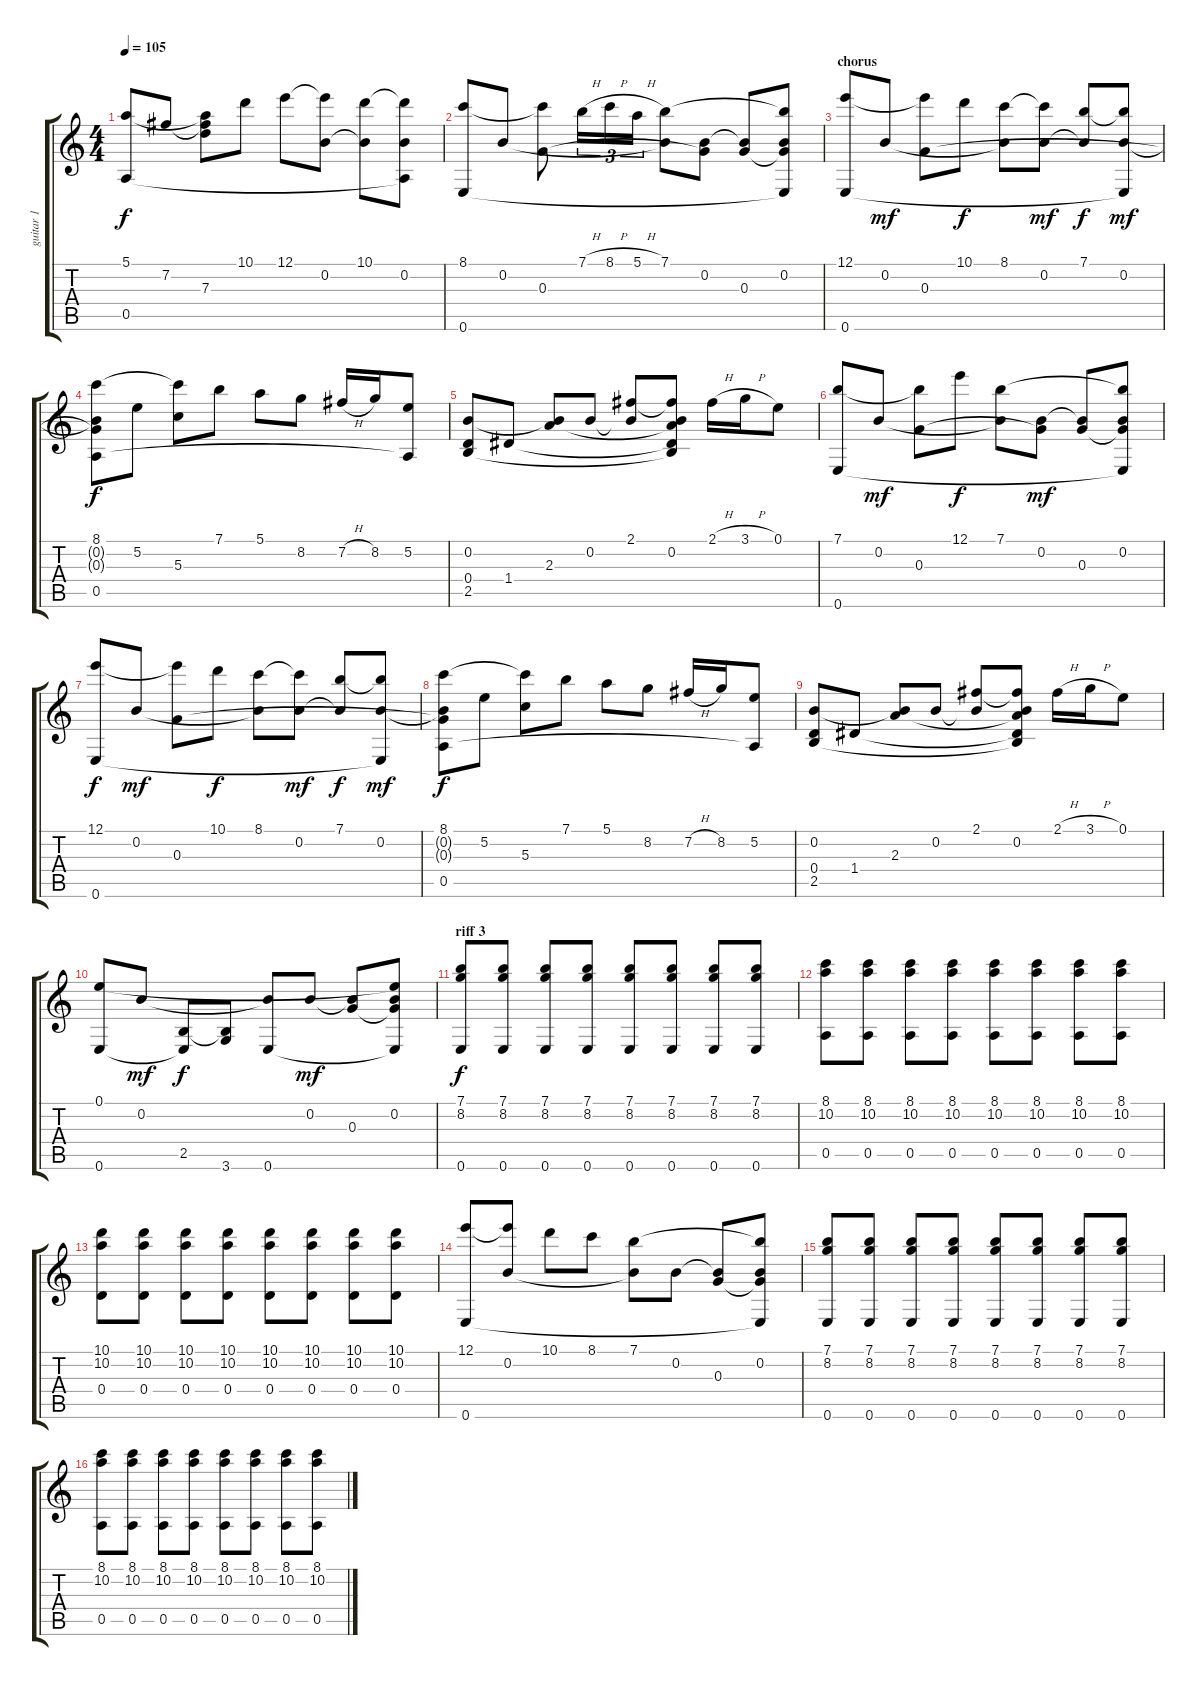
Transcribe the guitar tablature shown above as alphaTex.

\track ("guitar 1" "guitar 1") {instrument acousticguitarnylon}
\staff {score tabs}
\tuning (E4 B3 G3 D3 A2 E2) {hide}
\ts (4 4)
\tempo 105
\clef g2
\ks c
(5.1 0.5).8{dy f} 7.2.8 (5.1{t} 7.2{t} 7.3).8 10.1.8 12.1.8 (12.1{t} 0.2).8 (10.1 0.2{t}).8 (10.1{t} 0.2 0.5{t}).8 |
(8.1 0.6).8 0.2.8 (8.1{t} 0.3).8 7.1{h}.16{tu (3 2)} 8.1{h}.16{tu (3 2)} 5.1{h}.16{tu (3 2)} (7.1 0.2{t}).8 (0.2 0.3{t}).8 (0.2{t} 0.3).8 (7.1{t} 0.2 0.3{t} 0.6{t}).8 |
\section ("" "chorus")
(12.1 0.6).8 0.2.8{dy mf} (12.1{t} 0.3).8 10.1.8{dy f} (8.1 0.2{t}).8 (8.1{t} 0.2).8{dy mf} (7.1 0.2{t}).8{dy f} (7.1{t} 0.2 0.6{t}).8{dy mf} |
(8.1 0.2{t} 0.3{t} 0.5).8{dy f} 5.2.8 (8.1{t} 5.3).8 7.1.8 5.1.8 8.2.8 7.2{h}.16 8.2.16 (5.2 0.5{t}).8 |
(0.2 0.4 2.5).8 1.4.8 (0.2{t} 2.3).8 0.2.8 (2.1 0.2{t}).8 (2.1{t} 0.2 2.3{t} 1.4{t} 2.5{t}).8 2.1{h}.16 3.1{h}.16 0.1.8 |
(7.1 0.6).8 0.2.8{dy mf} (7.1{t} 0.3).8 12.1.8{dy f} (7.1 0.2{t}).8 (0.2 0.3{t}).8{dy mf} (0.2{t} 0.3).8 (7.1{t} 0.2 0.3{t} 0.6{t}).8 |
(12.1 0.6).8{dy f} 0.2.8{dy mf} (12.1{t} 0.3).8 10.1.8{dy f} (8.1 0.2{t}).8 (8.1{t} 0.2).8{dy mf} (7.1 0.2{t}).8{dy f} (7.1{t} 0.2 0.6{t}).8{dy mf} |
(8.1 0.2{t} 0.3{t} 0.5).8{dy f} 5.2.8 (8.1{t} 5.3).8 7.1.8 5.1.8 8.2.8 7.2{h}.16 8.2.16 (5.2 0.5{t}).8 |
(0.2 0.4 2.5).8 1.4.8 (0.2{t} 2.3).8 0.2.8 (2.1 0.2{t}).8 (2.1{t} 0.2 2.3{t} 1.4{t} 2.5{t}).8 2.1{h}.16 3.1{h}.16 0.1.8 |
(0.1 0.6).8 0.2.8{dy mf} (2.5 0.6{t}).8{dy f} (2.5{t} 3.6).8 (0.2{t} 0.6).8 0.2.8{dy mf} (0.2{t} 0.3).8 (0.1{t} 0.2 0.3{t} 0.6{t}).8 |
\section ("" "riff 3")
(7.1 8.2 0.6).8{dy f} (7.1 8.2 0.6).8 (7.1 8.2 0.6).8 (7.1 8.2 0.6).8 (7.1 8.2 0.6).8 (7.1 8.2 0.6).8 (7.1 8.2 0.6).8 (7.1 8.2 0.6).8 |
(8.1 10.2 0.5).8 (8.1 10.2 0.5).8 (8.1 10.2 0.5).8 (8.1 10.2 0.5).8 (8.1 10.2 0.5).8 (8.1 10.2 0.5).8 (8.1 10.2 0.5).8 (8.1 10.2 0.5).8 |
(10.1 10.2 0.4).8 (10.1 10.2 0.4).8 (10.1 10.2 0.4).8 (10.1 10.2 0.4).8 (10.1 10.2 0.4).8 (10.1 10.2 0.4).8 (10.1 10.2 0.4).8 (10.1 10.2 0.4).8 |
(12.1 0.6).8 (12.1{t} 0.2).8 10.1.8 8.1.8 (7.1 0.2{t}).8 0.2.8 (0.2{t} 0.3).8 (7.1{t} 0.2 0.3{t} 0.6{t}).8 |
(7.1 8.2 0.6).8 (7.1 8.2 0.6).8 (7.1 8.2 0.6).8 (7.1 8.2 0.6).8 (7.1 8.2 0.6).8 (7.1 8.2 0.6).8 (7.1 8.2 0.6).8 (7.1 8.2 0.6).8 |
(8.1 10.2 0.5).8 (8.1 10.2 0.5).8 (8.1 10.2 0.5).8 (8.1 10.2 0.5).8 (8.1 10.2 0.5).8 (8.1 10.2 0.5).8 (8.1 10.2 0.5).8 (8.1 10.2 0.5).8
